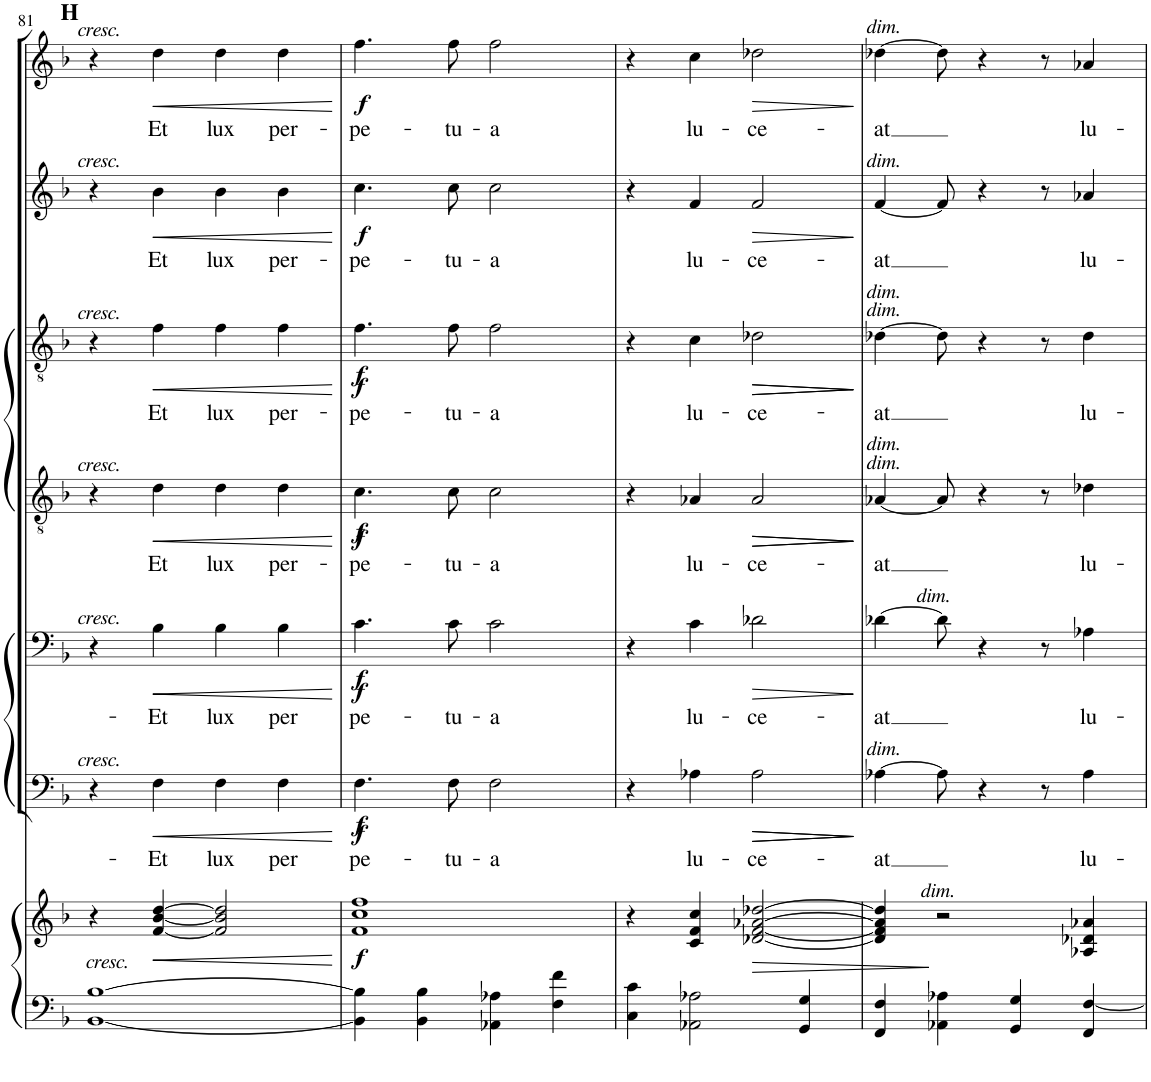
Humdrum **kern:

**kern	**kern	**dynam	**kern	**text	**dynam	**kern	**text	**dynam	**kern	**text	**dynam	**kern	**text	**dynam	**kern	**text	**dynam	**kern	**text	**dynam
*part7	*part7	*part7	*part6	*part6	*part6	*part5	*part5	*part5	*part4	*part4	*part4	*part3	*part3	*part3	*part2	*part2	*part2	*part1	*part1	*part1
*staff8	*staff7	*staff7/8	*staff6	*staff6	*staff6	*staff5	*staff5	*staff5	*staff4	*staff4	*staff4	*staff3	*staff3	*staff3	*staff2	*staff2	*staff2	*staff1	*staff1	*staff1
*I"PIANO	*	*	*I"BASSES II	*	*	*I"BASSES I	*	*	*I"TÉNORS II	*	*	*I"TÉNORS I	*	*	*I"ALTOS	*	*	*I"SOPRANOS	*	*
*I'Pno	*	*	*	*	*	*	*	*	*	*	*	*	*	*	*	*	*	*	*	*
!!LO:PB:g=z
*clefF4	*clefG2	*	*clefF4	*	*	*clefF4	*	*	*clefGv2	*	*	*clefGv2	*	*	*clefG2	*	*	*clefG2	*	*
*k[b-]	*k[b-]	*	*k[b-]	*	*	*k[b-]	*	*	*k[b-]	*	*	*k[b-]	*	*	*k[b-]	*	*	*k[b-]	*	*
*M4/4	*M4/4	*	*M4/4	*	*	*M4/4	*	*	*M4/4	*	*	*M4/4	*	*	*M4/4	*	*	*M4/4	*	*
*met(c)	*met(c)	*	*met(c)	*	*	*met(c)	*	*	*met(c)	*	*	*met(c)	*	*	*met(c)	*	*	*met(c)	*	*
!!LO:REH:place=s1:a:B:cj:enc=none:fs=14:t=H
=81	=81	=81	=81	=81	=81	=81	=81	=81	=81	=81	=81	=81	=81	=81	=81	=81	=81	=81	=81	=81
!	!	!	!	!	!	!	!	!	!	!	!	!	!	!	!	!	!	!LO:TX:a:i:t=cresc.	!	!
!	!	!	!	!	!	!	!	!	!	!	!	!	!	!	!LO:TX:a:i:t=cresc.	!	!	!	!	!
!	!	!	!	!	!	!	!	!	!	!	!	!LO:TX:a:i:t=cresc.	!	!	!	!	!	!	!	!
!	!	!	!	!	!	!	!	!	!LO:TX:a:i:t=cresc.	!	!	!	!	!	!	!	!	!	!	!
!	!	!	!	!	!	!LO:TX:a:i:t=cresc.	!	!	!	!	!	!	!	!	!	!	!	!	!	!
!	!	!	!LO:TX:a:i:t=cresc.	!	!	!	!	!	!	!	!	!	!	!	!	!	!	!	!	!
!	!LO:TX:b:i:t=cresc.	!	!	!	!	!	!	!	!	!	!	!	!	!	!	!	!	!	!	!
[1BB- [1B-	4r	.	4r	.	.	4r	.	.	4r	.	.	4r	.	.	4r	.	.	4r	.	.
!	!	!LO:HP:b	!	!LO:LY:b	!LO:HP:b	!	!LO:LY:b	!LO:HP:b	!	!LO:LY:b	!LO:HP:b	!	!LO:LY:b	!LO:HP:b	!	!LO:LY:b	!LO:HP:b	!	!LO:LY:b	!LO:HP:b
.	[4f/ [4b-/ [4dd/	<	4F\	Et	<	4B-\	Et	<	4d\	Et	<	4f\	Et	<	4b-\	Et	<	4dd\	Et	<
!	!	!	!	!LO:LY:b	!	!	!LO:LY:b	!	!	!LO:LY:b	!	!	!LO:LY:b	!	!	!LO:LY:b	!	!	!LO:LY:b	!
.	2f/] 2b-/] 2dd/]	.	4F\	lux	.	4B-\	lux	.	4d\	lux	.	4f\	lux	.	4b-\	lux	.	4dd\	lux	.
!	!	!	!	!LO:LY:b	!	!	!LO:LY:b	!	!	!LO:LY:b	!	!	!LO:LY:b	!	!	!LO:LY:b	!	!	!LO:LY:b	!
.	.	.	4F\	per	.	4B-\	per	.	4d\	per-	.	4f\	per-	.	4b-\	per-	.	4dd\	per-	.
.	.	[	.	.	[	.	.	[	.	.	[	.	.	[	.	.	[	.	.	[
=82	=82	=82	=82	=82	=82	=82	=82	=82	=82	=82	=82	=82	=82	=82	=82	=82	=82	=82	=82	=82
!	!	!LO:DY:b	!	!LO:LY:b	!LO:DY:b	!	!LO:LY:b	!	!	!LO:LY:b	!	!	!LO:LY:b	!	!	!LO:LY:b	!	!	!LO:LY:b	!
!	!	!	!	!	!LO:DY:n=1:b	!	!	!LO:DY:b	!	!	!	!	!	!	!	!	!	!	!	!
!	!	!	!	!	!	!	!	!LO:DY:n=1:b	!	!	!LO:DY:b	!	!	!	!	!	!	!	!	!
!	!	!	!	!	!	!	!	!	!	!	!LO:DY:n=1:b	!	!	!LO:DY:b	!	!	!	!	!	!
!	!	!	!	!	!	!	!	!	!	!	!	!	!	!LO:DY:n=1:b	!	!	!LO:DY:b	!	!	!LO:DY:b
4BB-\] 4B-\]	1f 1cc 1ff	f	4.F\	-pe-	f f	4.c\	-pe-	f f	4.c\	-pe-	f f	4.f\	-pe-	f f	4.cc\	-pe-	f	4.ff\	-pe-	f
4BB-\ 4B-\	.	.	.	.	.	.	.	.	.	.	.	.	.	.	.	.	.	.	.	.
!	!	!	!	!LO:LY:b	!	!	!LO:LY:b	!	!	!LO:LY:b	!	!	!LO:LY:b	!	!	!LO:LY:b	!	!	!LO:LY:b	!
.	.	.	8F\	-tu-	.	8c\	-tu-	.	8c\	-tu-	.	8f\	-tu-	.	8cc\	-tu-	.	8ff\	-tu-	.
!	!	!	!	!LO:LY:b	!	!	!LO:LY:b	!	!	!LO:LY:b	!	!	!LO:LY:b	!	!	!LO:LY:b	!	!	!LO:LY:b	!
4AA-X\ 4A-X\	.	.	2F\	-a	.	2c\	-a	.	2c\	-a	.	2f\	-a	.	2cc\	-a	.	2ff\	-a	.
4F\ 4f\	.	.	.	.	.	.	.	.	.	.	.	.	.	.	.	.	.	.	.	.
=83	=83	=83	=83	=83	=83	=83	=83	=83	=83	=83	=83	=83	=83	=83	=83	=83	=83	=83	=83	=83
4C\ 4c\	4r	.	4r	.	.	4r	.	.	4r	.	.	4r	.	.	4r	.	.	4r	.	.
!	!	!	!	!LO:LY:b	!	!	!LO:LY:b	!	!	!LO:LY:b	!	!	!LO:LY:b	!	!	!LO:LY:b	!	!	!LO:LY:b	!
2AA-X\ 2A-X\	4c/ 4f/ 4cc/	.	4A-X\	lu-	.	4c\	lu-	.	4A-X/	lu-	.	4c\	lu-	.	4f/	lu-	.	4cc\	lu-	.
!	!	!LO:HP:b	!	!LO:LY:b	!LO:HP:b	!	!	!	!	!	!	!	!	!	!	!	!	!	!	!
!	!	!	!	!	!LO:HP:n=1:b	!	!LO:LY:b	!LO:HP:b	!	!LO:LY:b	!LO:HP:b	!	!	!	!	!	!	!	!	!
!	!	!	!	!	!	!	!	!	!	!	!LO:HP:n=1:b	!	!LO:LY:b	!LO:HP:b	!	!	!	!	!	!
!	!	!	!	!	!	!	!	!	!	!	!	!	!	!LO:HP:n=1:b	!	!LO:LY:b	!LO:HP:b	!	!LO:LY:b	!LO:HP:b
.	[2d-X/ [2f/ [2a-X/ [2dd-X/	>	2A-\	-ce-	> >	2d-X\	-ce-	>	2A-/	-ce-	> >	2d-X\	-ce-	> >	2f/	-ce-	>	2dd-X\	-ce-	>
4GG/ 4G/	.	.	.	.	.	.	.	.	.	.	.	.	.	.	.	.	.	.	.	.
.	.	.	.	.	]	.	.	]	.	.	]	.	.	]	.	.	]	.	.	]
=84	=84	=84	=84	=84	=84	=84	=84	=84	=84	=84	=84	=84	=84	=84	=84	=84	=84	=84	=84	=84
!	!	!	!	!	!	!	!	!	!	!	!	!	!	!	!	!	!	!LO:TX:a:i:t=dim.	!	!
!	!	!	!	!	!	!	!	!	!	!	!	!	!	!	!LO:TX:a:i:t=dim.	!	!	!	!	!
!	!	!	!	!	!	!	!	!	!	!	!	!LO:TX:a:i:t=dim.	!	!	!	!	!	!	!	!
!	!	!	!	!	!	!	!	!	!	!	!	!LO:TX:a:i:t=dim.	!	!	!	!	!	!	!	!
!	!	!	!	!	!	!	!	!	!LO:TX:a:i:t=dim.	!	!	!	!	!	!	!	!	!	!	!
!	!	!	!	!	!	!	!	!	!LO:TX:a:i:t=dim.	!	!	!	!	!	!	!	!	!	!	!
!	!	!	!	!	!	!LO:TX:a:i:t=dim.	!	!	!	!	!	!	!	!	!	!	!	!	!	!
!	!	!	!LO:TX:a:i:t=dim.	!	!	!	!	!	!	!	!	!	!	!	!	!	!	!	!	!
!	!	!	!	!LO:LY:b	!	!	!LO:LY:b	!	!	!LO:LY:b	!	!	!LO:LY:b	!	!	!LO:LY:b	!	!	!LO:LY:b	!
4FF/ 4F/	4d-/] 4f/] 4a-/] 4dd-/]	.	[4A-X\	-at	.	[4d-X\	-at	.	[4A-X/	-at	.	[4d-X\	-at	.	[4f/	-at	.	[4dd-X\	-at	.
!	!LO:TX:a:i:t=dim.	!	!	!	!	!	!	!	!	!	!	!	!	!	!	!	!	!	!	!
4AA-X\ 4A-X\	2r	]	8A-\]	.	]	8d-\]	.	.	8A-/]	.	]	8d-\]	.	]	8f/]	.	.	8dd-\]	.	.
.	.	.	4r	.	.	4r	.	.	4r	.	.	4r	.	.	4r	.	.	4r	.	.
4GG/ 4G/	.	.	.	.	.	.	.	.	.	.	.	.	.	.	.	.	.	.	.	.
.	.	.	8r	.	.	8r	.	.	8r	.	.	8r	.	.	8r	.	.	8r	.	.
!	!	!	!	!LO:LY:b	!	!	!LO:LY:b	!	!	!LO:LY:b	!	!	!LO:LY:b	!	!	!LO:LY:b	!	!	!LO:LY:b	!
4FF/ [4F/	4A-X/ 4d-X/ 4a-X/	.	4A-\	lu-	.	4A-X\	lu-	.	4d-X\	lu-	.	4d-\	lu-	.	4a-X/	lu-	.	4a-X/	lu-	.
=	=	=	=	=	=	=	=	=	=	=	=	=	=	=	=	=	=	=	=	=
*-	*-	*-	*-	*-	*-	*-	*-	*-	*-	*-	*-	*-	*-	*-	*-	*-	*-	*-	*-	*-
